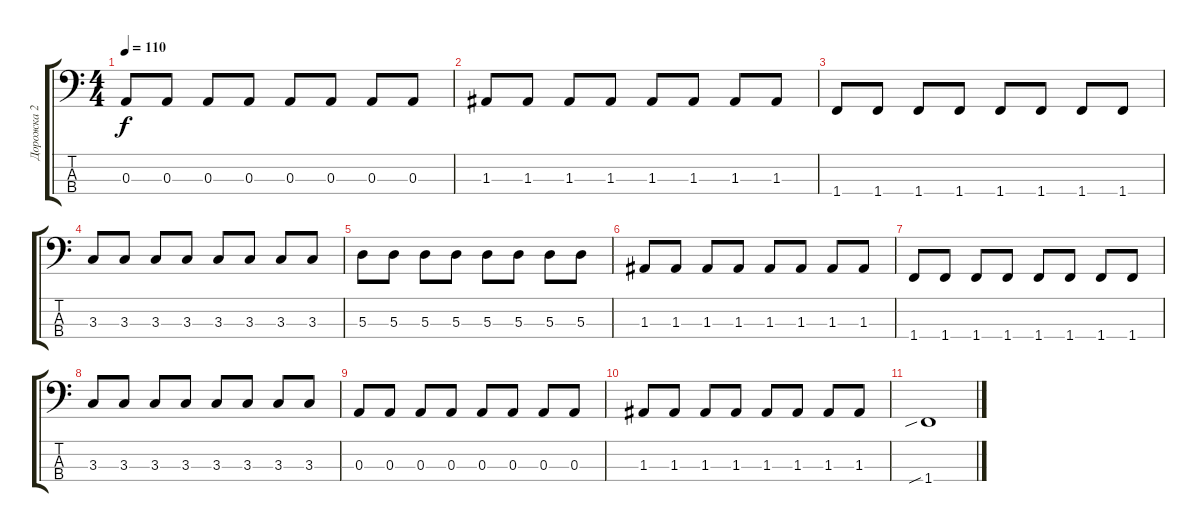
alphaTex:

\track ("Дорожка 2" "Дорожка 2") {instrument electricbassfinger}
\staff {score tabs}
\tuning (G2 D2 A1 E1) {hide}
\ts (4 4)
\tempo 110
\clef f4
\ks c
0.3.8{dy f} 0.3.8 0.3.8 0.3.8 0.3.8 0.3.8 0.3.8 0.3.8 |
1.3.8 1.3.8 1.3.8 1.3.8 1.3.8 1.3.8 1.3.8 1.3.8 |
1.4.8 1.4.8 1.4.8 1.4.8 1.4.8 1.4.8 1.4.8 1.4.8 |
3.3.8 3.3.8 3.3.8 3.3.8 3.3.8 3.3.8 3.3.8 3.3.8 |
5.3.8 5.3.8 5.3.8 5.3.8 5.3.8 5.3.8 5.3.8 5.3.8 |
1.3.8 1.3.8 1.3.8 1.3.8 1.3.8 1.3.8 1.3.8 1.3.8 |
1.4.8 1.4.8 1.4.8 1.4.8 1.4.8 1.4.8 1.4.8 1.4.8 |
3.3.8 3.3.8 3.3.8 3.3.8 3.3.8 3.3.8 3.3.8 3.3.8 |
0.3.8 0.3.8 0.3.8 0.3.8 0.3.8 0.3.8 0.3.8 0.3.8 |
1.3.8 1.3.8 1.3.8 1.3.8 1.3.8 1.3.8 1.3.8 1.3.8 |
1.4{sib}.1{instrument electricbassfinger}
